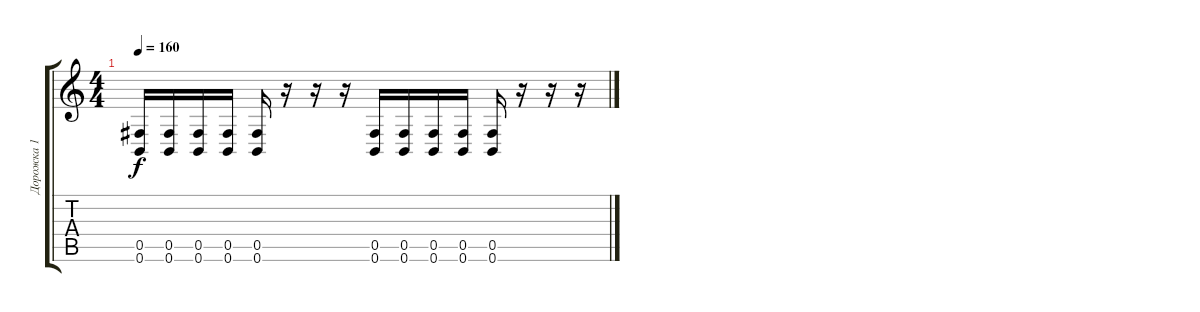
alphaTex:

\track ("Дорожка 1" "Дорожка 1") {instrument distortionguitar}
\staff {score tabs}
\tuning (Db4 Ab3 E3 B2 Gb2 B1) {hide}
\ts (4 4)
\tempo 160
\clef g2
\ks c
(0.5 0.6).16{dy f instrument distortionguitar} (0.5 0.6).16 (0.5 0.6).16 (0.5 0.6).16 (0.5 0.6).16 r.16 r.16 r.16 (0.5 0.6).16 (0.5 0.6).16 (0.5 0.6).16 (0.5 0.6).16 (0.5 0.6).16 r.16 r.16 r.16
